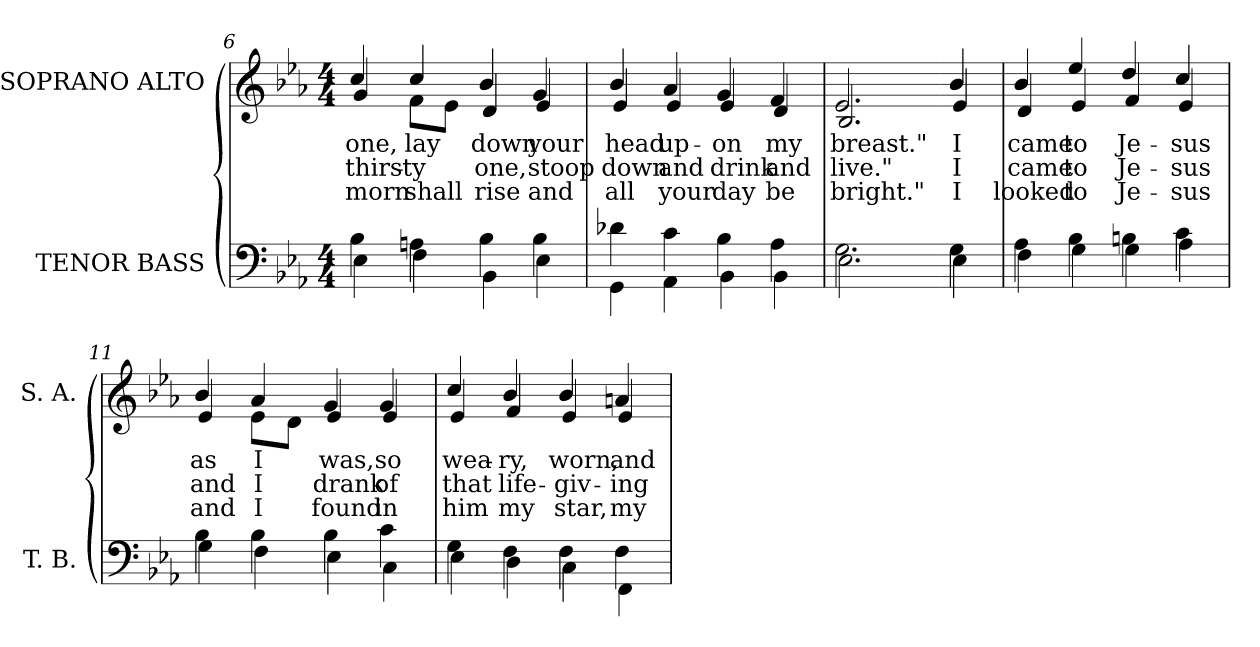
**kern	**kern	**text	**text	**text
*part2	*part1	*part1	*part1	*part1
*staff2	*staff1	*staff1	*staff1	*staff1
*I"TENOR BASS	*I"SOPRANO ALTO	*	*	*
*I'T. B.	*I'S. A.	*	*	*
*clefF4	*clefG2	*	*	*
*k[b-e-a-]	*k[b-e-a-]	*	*	*
*E-:	*E-:	*	*	*
*M4/4	*M4/4	*	*	*
=6	=6	=6	=6	=6
*^	*	*	*	*
!	!	!	!LO:LY:b:color=#000000	!LO:LY:b:color=#000000	!LO:LY:b:color=#000000
*	*	*^	*	*	*
4B-i\	4E-i\	4cci/	4gi/	one,	thirst-	morn
!	!	!	!	!LO:LY:b:color=#000000	!LO:LY:b:color=#000000	!LO:LY:b:color=#000000
4Ani\	4Fi\	4cci/	8fi\L	lay	-y	shall
.	.	.	8e-i\J	.	.	.
!	!	!	!	!LO:LY:b:color=#000000	!LO:LY:b:color=#000000	!LO:LY:b:color=#000000
4B-i\	4BB-i\	4b-i/	4di/	down	one,	rise
!	!	!	!	!LO:LY:b:color=#000000	!LO:LY:b:color=#000000	!LO:LY:b:color=#000000
4B-i\	4E-i\	4gi/	4e-i/	your	stoop	and
=7	=7	=7	=7	=7	=7	=7
!	!	!	!	!LO:LY:b:color=#000000	!LO:LY:b:color=#000000	!LO:LY:b:color=#000000
4d-Xi\	4GGi\	4b-i/	4e-i/	head	down	all
!	!	!	!	!LO:LY:b:color=#000000	!LO:LY:b:color=#000000	!LO:LY:b:color=#000000
4ci\	4AA-i\	4a-i/	4e-i/	up-	and	your
!	!	!	!	!LO:LY:b:color=#000000	!LO:LY:b:color=#000000	!LO:LY:b:color=#000000
4B-i\	4BB-i\	4gi/	4e-i/	-on	drink	day
!	!	!	!	!LO:LY:b:color=#000000	!LO:LY:b:color=#000000	!LO:LY:b:color=#000000
4A-i\	4BB-i\	4fi/	4di/	my	and	be
=8	=8	=8	=8	=8	=8	=8
!	!	!	!	!LO:LY:b:color=#000000	!LO:LY:b:color=#000000	!LO:LY:b:color=#000000
2.Gi\	2.E-i\	2.e-i/	2.B-i/	breast."	live."	bright."
!!LO:LB:g=z	!!
=9-	=9-	=9-	=9-	=9-	=9-	=9-
!	!	!	!	!LO:LY:b:color=#000000	!LO:LY:b:color=#000000	!LO:LY:b:color=#000000
4Gi\	4E-i\	4b-i/	4e-i/	I	I	I
=10	=10	=10	=10	=10	=10	=10
!	!	!	!	!LO:LY:b:color=#000000	!LO:LY:b:color=#000000	!LO:LY:b:color=#000000
4A-i\	4Fi\	4b-i/	4di/	came	came	looked
!	!	!	!	!LO:LY:b:color=#000000	!LO:LY:b:color=#000000	!LO:LY:b:color=#000000
4B-i\	4Gi\	4ee-i/	4e-i/	to	to	to
!	!	!	!	!LO:LY:b:color=#000000	!LO:LY:b:color=#000000	!LO:LY:b:color=#000000
4Bni\	4Gi\	4ddi/	4fi/	Je-	Je-	Je-
!	!	!	!	!LO:LY:b:color=#000000	!LO:LY:b:color=#000000	!LO:LY:b:color=#000000
4ci\	4A-i\	4cci/	4e-i/	-sus	-sus	-sus
=11	=11	=11	=11	=11	=11	=11
!	!	!	!	!LO:LY:b:color=#000000	!LO:LY:b:color=#000000	!LO:LY:b:color=#000000
4B-i\	4Gi\	4b-i/	4e-i/	as	and	and
!	!	!	!	!LO:LY:b:color=#000000	!LO:LY:b:color=#000000	!LO:LY:b:color=#000000
4B-i\	4Fi\	4a-i/	8e-i\L	I	I	I
.	.	.	8di\J	.	.	.
!	!	!	!	!LO:LY:b:color=#000000	!LO:LY:b:color=#000000	!LO:LY:b:color=#000000
4B-i\	4E-i\	4gi/	4e-i/	was,	drank	found
!	!	!	!	!LO:LY:b:color=#000000	!LO:LY:b:color=#000000	!LO:LY:b:color=#000000
4ci\	4Ci\	4gi/	4e-i/	so	of	in
=12	=12	=12	=12	=12	=12	=12
!	!	!	!	!LO:LY:b:color=#000000	!LO:LY:b:color=#000000	!LO:LY:b:color=#000000
4Gi\	4E-i\	4cci/	4e-i/	wea-	that	him
!	!	!	!	!LO:LY:b:color=#000000	!LO:LY:b:color=#000000	!LO:LY:b:color=#000000
4Fi\	4Di\	4b-i/	4fi/	-ry,	life-	my
!	!	!	!	!LO:LY:b:color=#000000	!LO:LY:b:color=#000000	!LO:LY:b:color=#000000
4Fi\	4Ci\	4b-i/	4e-i/	worn,	-giv-	star,
!	!	!	!	!LO:LY:b:color=#000000	!LO:LY:b:color=#000000	!LO:LY:b:color=#000000
4Fi\	4FFi\	4ani/	4e-i/	and	-ing	my
*v	*v	*	*	*	*	*
*	*v	*v	*	*	*
=	=	=	=	=
*-	*-	*-	*-	*-
